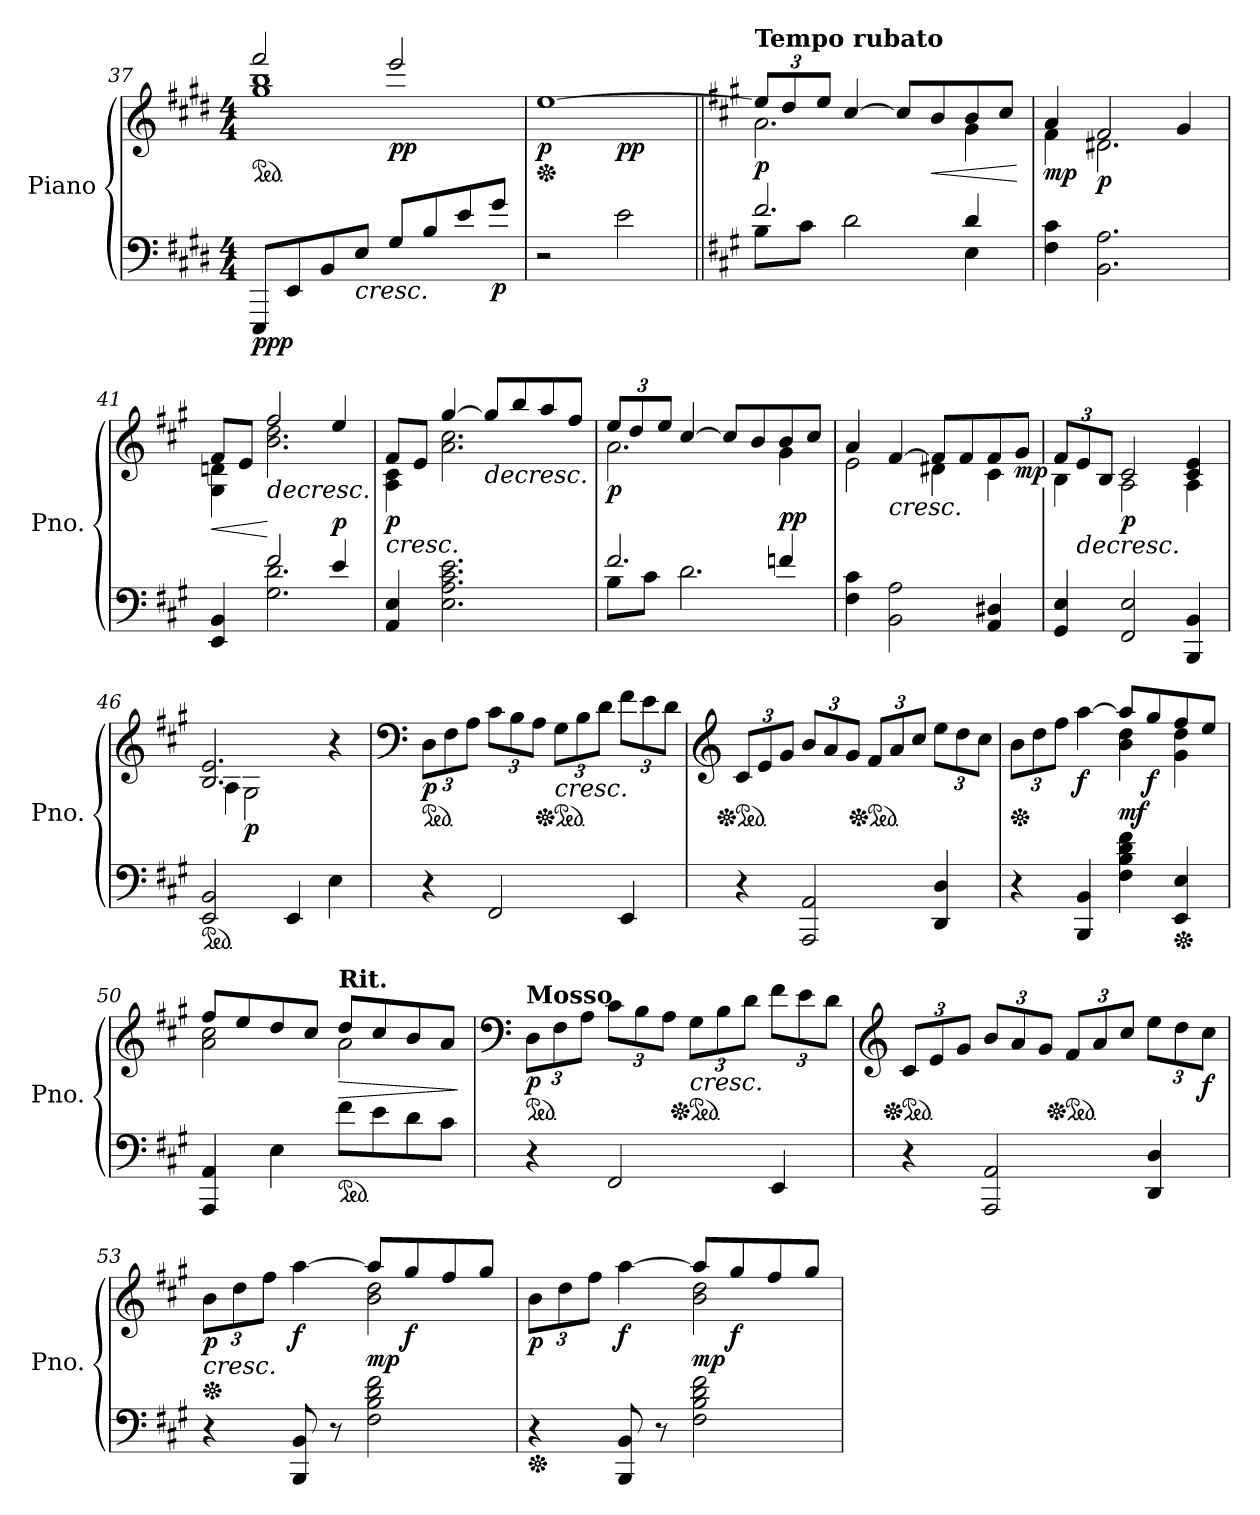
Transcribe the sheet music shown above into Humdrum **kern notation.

**kern	**kern	**dynam
*part1	*part1	*part1
*staff2	*staff1	*staff1/2
*I"Piano	*	*
*I'Pno.	*	*
*clefF4	*clefG2	*
*k[f#c#g#d#]	*k[f#c#g#d#]	*
*M4/4	*M4/4	*
*MM92	*MM92	*
=37	=37	=37
*	*^	*
*	*ped	*	*
!	!	!	!LO:DY:b=2
!	!	!	!LO:DY:n=1:b
8EEE/L	2fff#/	1gg# 1bb	pp p
8EE/	.	.	.
8BB/	.	.	.
!	!	!	!LO:HP:b=2
8E/J	.	.	<
*	*MM80	*	*
!	!	!	!LO:DY:n=2:b
8G#/L	2eee/	.	pp
8B/	.	.	.
8e/	.	.	.
!	!	!	!LO:DY:n=3:b=2
8g#/J	.	.	p
!!LO:PB:g=z	!!
=38	=38	=38	=38
*	*Xped	*	*
*	*MM60	*	*
!	!	!	!LO:DY:b
2r	[1ee	2ryy	p
!	!	!	!LO:DY:b
2e\	.	2ryy	pp
=39||	=39||	=39||	=39||
*k[f#c#g#]	*k[f#c#g#]	*	*
*^	*	*	*
*	*	*Xbrackettup	*	*
!	!	!LO:TX:a:B:t=Tempo rubato	!	!
!	!	!	!	!LO:DY:b
2.f#/	8B\L	12ee/L]	2.a\	p
.	.	12dd/	.	.
.	8c#\J	.	.	.
.	.	12ee/J	.	.
.	2d\	[4cc#/	.	.
*	*	*MM120	*	*
.	.	8cc#/L]	.	.
!	!	!	!	!LO:HP:b
.	.	8b/	.	<
4d/	4E\	8b/	4g#\	.
.	.	8cc#/J	.	.
*v	*v	*	*	*
*	*v	*v	*
.	.	[
=40	=40	=40
*	*MM80	*
*	*^	*
!	!	!	!LO:DY:b
4F#\ 4c#\	4a/	4f#\	mp
!	!	!	!LO:DY:b
2.BB\ 2.A\	2f#/	2.d#X\	p
.	4g#/	.	.
=41	=41	=41	=41
*^	*	*	*
!	!	!	!	!LO:HP:b
4EE/ 4BB/	4ryy	8f#/L	4G#\ 4dn\	<
.	.	8e/J	.	.
!	!	!	!	!LO:HP:n=1:b
!	!	!	!	!LO:DY:n=1:b=2
!	!	!	!	!LO:DY:n=2:b
2f#/	2.G#\ 2.d\	2ff#/	2.b\ 2.dd\	[ > mp mf
!	!	!	!	!LO:DY:n=3:a=2
4e/	.	4ee/	.	p
*v	*v	*	*	*
*	*v	*v	*
.	.	[
=42	=42	=42
!	!	!LO:HP:b
*	*^	*
!	!	!	!LO:DY:n=1:b
4AA/ 4E/	8f#/L	4A\ 4c#\	< p
.	8e/J	.	.
!	!	!	!LO:DY:n=2:b=2
!	!	!	!LO:DY:n=3:b
2.E\ 2.A\ 2.c#\ 2.e\	[4gg#/	2.a\ 2.cc#\	] mp sf
*	*MM120	*	*
!	!	!	!LO:HP:b
.	8gg#/L]	.	>
.	8bb/	.	.
.	8aa/	.	.
.	8ff#/J	.	.
*	*v	*v	*
.	.	[
!!LO:LB:g=z
=43	=43	=43
*	*MM80	*
*^	*^	*
!	!	!	!	!LO:DY:b
2.f#/	8B\L	12ee/L	2.a\	p
.	.	12dd/	.	.
.	8c#\J	.	.	.
.	.	12ee/J	.	.
.	2.d\	[4cc#/	.	.
*	*	*MM120	*	*
.	.	8cc#/L]	.	.
.	.	8b/	.	.
!	!	!	!	!LO:DY:a=2
4fn/	.	8b/	4g#\	pp
.	.	8cc#/J	.	.
*v	*v	*	*	*
=44	=44	=44	=44
*	*MM80	*	*
4F#\ 4c#\	4a/	2e\	.
!	!	!	!LO:HP:b
2BB\ 2A\	[4f#/	.	<
*	*MM120	*	*
.	8f#/L]	4d#X\	.
.	8f#/	.	.
4AA/ 4D#X/	8f#/	4c#\	.
!	!	!	!LO:DY:n=1:b
.	8g#/J	.	] mp
=45	=45	=45	=45
*	*MM80	*	*
4GG#/ 4E/	12f#/L	4B\	.
!	!	!	!LO:HP:b
.	12e/	.	>
.	12B/J	.	.
!	!	!	!LO:DY:b
2FF#/ 2E/	2c#/	2A\	p
4BBB/ 4BB/	4c#/ 4e/	4A\	[
=46	=46	=46	=46
*ped	*	*	*
*	*MM72	*	*
2EE/ 2BB/	2.B/ 2.e/	4A\	.
!	!	!	!LO:DY:b
.	.	2G#\	p
4EE/	.	.	.
4E\	4r	4ryy	.
*	*v	*v	*
=47	=47	=47
*	*clefF4	*
*	*ped	*
*	*^	*
!	!LO:TX:a:B:t=Mosso	!	!
!	!	!	!LO:DY:b
*	*v	*v	*
4r	12D\L	p
.	12F#\	.
.	12A\J	.
2FF#/	12c#\L	.
.	12B\	.
.	12A\J	.
*	*Xped	*
*	*ped	*
!	!LO:TX:b:i:t=cresc.	!
.	12G#\L	.
.	12B\	.
.	12d\J	.
4EE/	12f#\L	.
.	12e\	.
.	12d\J	.
!!LO:LB:g=z
=48	=48	=48
*	*clefG2	*
*	*Xped	*
*	*ped	*
4r	12c#/L	.
.	12e/	.
.	12g#/J	.
2AAA/ 2AA/	12b/L	.
.	12a/	.
.	12g#/J	.
*	*Xped	*
*	*ped	*
.	12f#/L	.
.	12a/	.
.	12cc#/J	.
4DD/ 4D/	12ee\L	.
.	12dd\	.
.	12cc#\J	.
=49	=49	=49
*	*Xped	*
*	*^	*
4r	12b\L	2ryy	.
.	12dd\	.	.
.	12ff#\J	.	.
!	!	!	!LO:DY:b
4BBB/ 4BB/	[4aa\	.	f
!	!	!	!LO:DY:b
4F#\ 4B\ 4d\ 4f#\	8aa/L]	4b\ 4dd\	mf
!	!	!	!LO:DY:b
.	8gg#/	.	f
*Xped	*	*	*
4EE/ 4E/	8ff#/	4g#\ 4dd\	.
.	8ee/J	.	.
=50	=50	=50	=50
4AAA/ 4AA/	8ff#/L	2a\ 2cc#\	.
.	8ee/	.	.
4E\	8dd/	.	.
.	8cc#/J	.	.
*ped	*	*	*
!	!LO:TX:a:B:t=Rit.	!	!
!	!	!	!LO:HP:b
8f#\L	8dd/L	2a\	>
8e\	8cc#/	.	.
8d\	8b/	.	.
8c#\J	8a/J	.	.
*	*v	*v	*
.	.	]
=51	=51	=51
*	*clefF4	*
*	*ped	*
!	!LO:TX:a:B:t=Mosso	!
!	!	!LO:DY:b
4r	12D\L	p
.	12F#\	.
.	12A\J	.
2FF#/	12c#\L	.
.	12B\	.
.	12A\J	.
*	*Xped	*
*	*ped	*
!	!LO:TX:b:i:t=cresc.	!
.	12G#\L	.
.	12B\	.
.	12d\J	.
4EE/	12f#\L	.
.	12e\	.
.	12d\J	.
!!LO:LB:g=z
=52	=52	=52
*	*clefG2	*
*	*Xped	*
*	*ped	*
4r	12c#/L	.
.	12e/	.
.	12g#/J	.
2AAA/ 2AA/	12b/L	.
.	12a/	.
.	12g#/J	.
*	*Xped	*
*	*ped	*
.	12f#/L	.
.	12a/	.
.	12cc#/J	.
4DD/ 4D/	12ee\L	.
.	12dd\	.
!	!	!LO:DY:b
.	12cc#\J	f
=53	=53	=53
*	*Xped	*
!	!	!LO:HP:b
*	*^	*
!	!	!	!LO:DY:n=1:b
4r	12b\L	2ryy	< p
.	12dd\	.	.
.	12ff#\J	.	.
!	!	!	!LO:DY:n=2:b
8BBB/ 8BB/	[4aa\	.	] f
8r	.	.	.
!	!	!	!LO:DY:n=3:b
2F#\ 2B\ 2d\ 2f#\	8aa/L]	2b\ 2dd\	mp
!	!	!	!LO:DY:n=4:b
.	8gg#/	.	f
.	8ff#/	.	.
.	8gg#/J	.	.
=54	=54	=54	=54
*Xped	*	*	*
!	!	!	!LO:DY:b
4r	12b\L	2ryy	p
.	12dd\	.	.
.	12ff#\J	.	.
!	!	!	!LO:DY:n=1:b
8BBB/ 8BB/	[4aa\	.	[ f
8r	.	.	.
!	!	!	!LO:DY:n=2:b
2F#\ 2B\ 2d\ 2f#\	8aa/L]	2b\ 2dd\	mp
*	*MM100	*	*
!	!	!	!LO:DY:n=3:b
.	8gg#/	.	f
.	8ff#/	.	.
.	8gg#/J	.	.
*	*v	*v	*
=	=	=
*-	*-	*-
